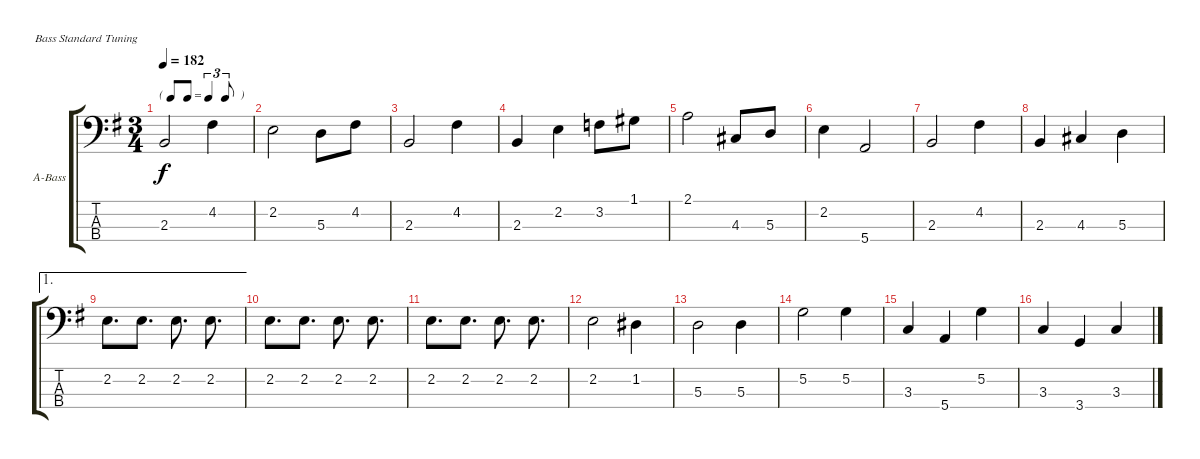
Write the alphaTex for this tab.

\bracketExtendMode groupsimilarinstruments
\firstSystemTrackNameOrientation horizontal
\otherSystemsTrackNameOrientation horizontal
\track ("Ron" "A-Bass") {instrument acousticbass}
\staff {score tabs}
\tuning (G2 D2 A1 E1)
\ts (3 4)
\tf triplet8th
\tempo 182
\clef f4
\ks eminor
2.3.2{dy f} 4.2.4 |
2.2.2 5.3.8 4.2.8 |
2.3.2 4.2.4 |
2.3.4 2.2.4 3.2.8 1.1.8 |
\ks g
2.1.2 4.3.8 5.3.8 |
2.2.4 5.4.2 |
\ks eminor
2.3.2 4.2.4 |
2.3.4 4.3.4 5.3.4 |
\ae 1
2.2.8{d} 2.2.8{d} 2.2.8{d} 2.2.8{d} |
2.2.8{d} 2.2.8{d} 2.2.8{d} 2.2.8{d} |
2.2.8{d} 2.2.8{d} 2.2.8{d} 2.2.8{d} |
2.2.2 1.2.4 |
5.3.2 5.3.4 |
5.2.2 5.2.4 |
3.3.4 5.4.4 5.2.4 |
3.3.4 3.4.4 3.3.4
